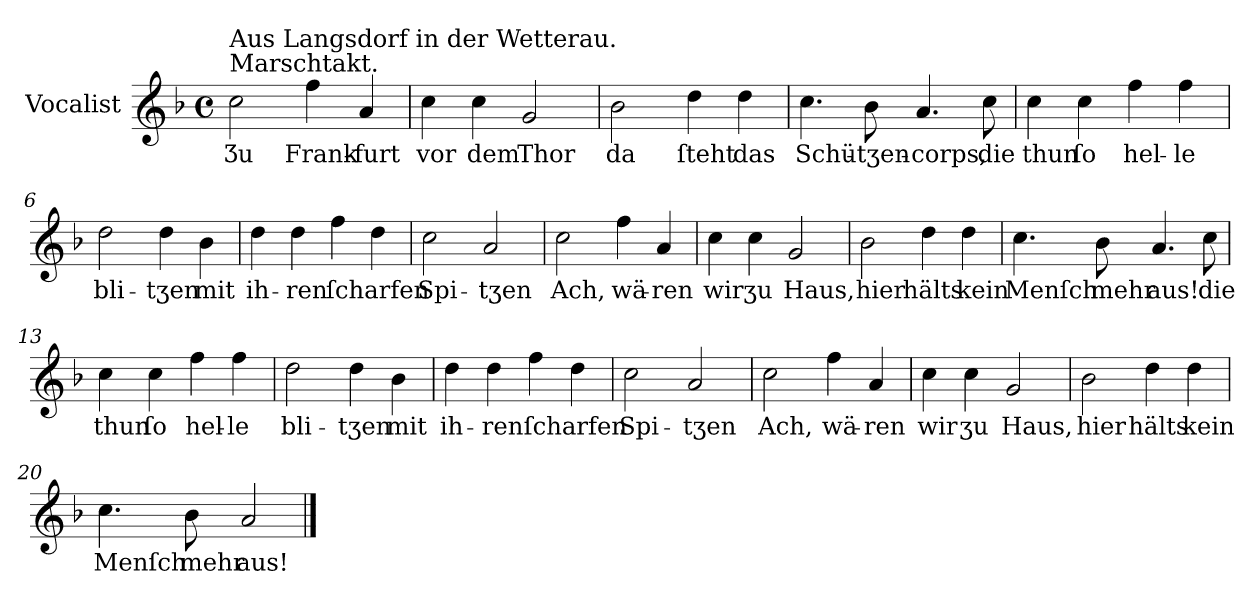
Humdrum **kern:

**kern	**text
*part1	*part1
*staff1	*staff1
*I"Vocalist	*
*k[b-]	*
*F:	*
*M4/4	*
*met(c)	*
=1	=1
!LO:TX:a:t=Marschtakt.	!
!LO:TX:a:t=Aus Langsdorf in der Wetterau.	!
2cc	Ʒu
4ff	Frank-
4a	-furt
=2	=2
4cc	vor
4cc	dem
2g	Thor
=3	=3
2b-	da
4dd	ſteht
4dd	das
=4	=4
4.cc	Schü-
8b-	-tʒen-
4.a	-corps,
8cc	die
=5	=5
4cc	thun
4cc	ſo
4ff	hel-
4ff	-le
=6	=6
2dd	bli-
4dd	-tʒen
4b-	mit
=7	=7
4dd	ih-
4dd	-ren
4ff	ſcharfen
4dd	.
=8	=8
2cc	Spi-
2a	-tʒen
=9	=9
2cc	Ach,
4ff	wä-
4a	-ren
=10	=10
4cc	wir
4cc	ʒu
2g	Haus,
=11	=11
2b-	hier
4dd	hälts
4dd	kein
=12	=12
4.cc	Menſch
8b-	mehr
4.a	aus!
8cc	die
=13	=13
4cc	thun
4cc	ſo
4ff	hel-
4ff	-le
=14	=14
2dd	bli-
4dd	-tʒen
4b-	mit
=15	=15
4dd	ih-
4dd	-ren
4ff	ſcharfen
4dd	.
=16	=16
2cc	Spi-
2a	-tʒen
=17	=17
2cc	Ach,
4ff	wä-
4a	-ren
=18	=18
4cc	wir
4cc	ʒu
2g	Haus,
=19	=19
2b-	hier
4dd	hälts
4dd	kein
=20	=20
4.cc	Menſch
8b-	mehr
2a	aus!
==	==
*-	*-
